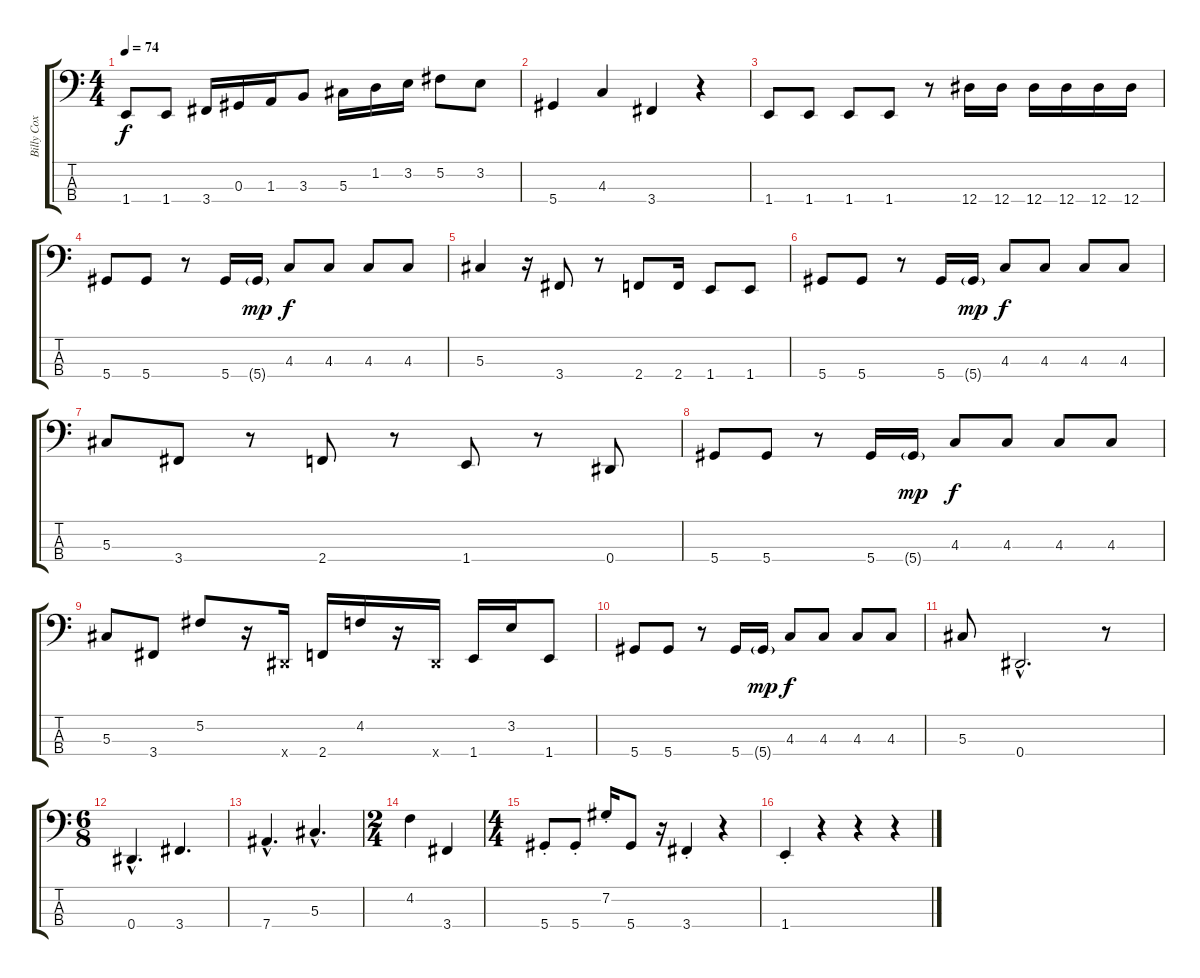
\track ("Billy Cox" "Billy Cox") {instrument electricbassfinger}
\staff {score tabs}
\tuning (Gb2 Db2 Ab1 Eb1) {hide}
\ts (4 4)
\tempo 74
\clef f4
\ks c
1.4.8{dy f} 1.4.8 3.4.16 0.3.16 1.3.16 3.3.8 5.3.16 1.2.16 3.2.16 5.2.8 3.2.8 |
5.4.4 4.3.4 3.4.4 r.4 |
1.4.8 1.4.8 1.4.8 1.4.8 r.8 12.4.16 12.4.16 12.4.16 12.4.16 12.4.16 12.4.16 |
5.4.8 5.4.8 r.8 5.4.16 5.4{g}.16{dy mp} 4.3.8{dy f} 4.3.8 4.3.8 4.3.8 |
5.3.4 r.16 3.4.8 r.8 2.4.8 2.4.16 1.4.8 1.4.8 |
5.4.8 5.4.8 r.8 5.4.16 5.4{g}.16{dy mp} 4.3.8{dy f} 4.3.8 4.3.8 4.3.8 |
5.3.8 3.4.8 r.8 2.4.8 r.8 1.4.8 r.8 0.4.8 |
5.4.8 5.4.8 r.8 5.4.16 5.4{g}.16{dy mp} 4.3.8{dy f} 4.3.8 4.3.8 4.3.8 |
5.3.8 3.4.8 5.2.8 r.16 0.4{x}.16 2.4.16 4.2.16 r.16 0.4{x}.16 1.4.16 3.2.16 1.4.8 |
5.4.8 5.4.8 r.8 5.4.16 5.4{g}.16{dy mp} 4.3.8{dy f} 4.3.8 4.3.8 4.3.8 |
5.3.8 0.4{hac}.2{d} r.8 |
\ts (6 8)
0.4{hac}.4{d} 3.4.4{d} |
7.4{hac}.4{d} 5.3{hac}.4{d} |
\ts (2 4)
4.2.4 3.4.4 |
\ts (4 4)
5.4{st}.8 5.4{st}.8 7.2{st}.16 5.4.8 r.16 3.4{st}.4 r.4 |
1.4{st}.4 r.4 r.4 r.4
